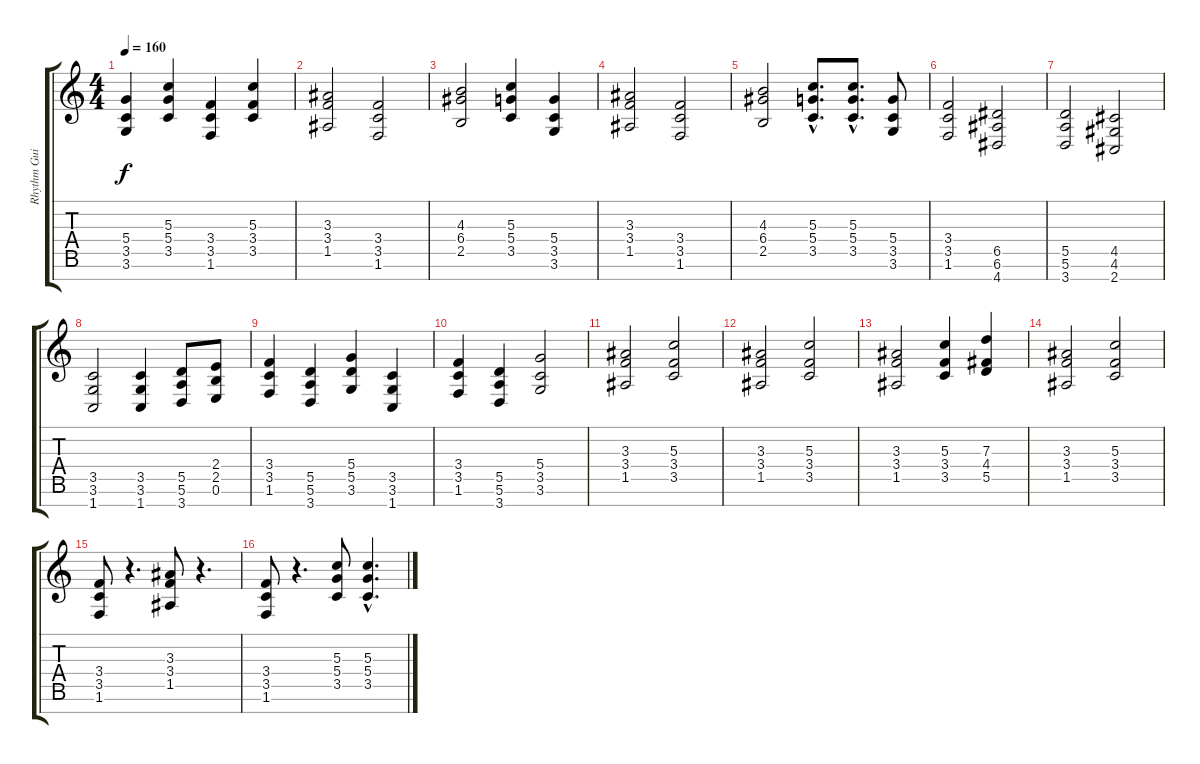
\track ("Rhythm Guitar (7 String)" "Rhythm Gui") {instrument distortionguitar}
\staff {score tabs}
\tuning (E4 B3 G3 D3 A2 E2 B1) {hide}
\ts (4 4)
\tempo 160
\clef g2
\ks c
(5.4 3.5 3.6).4{dy f} (5.3 5.4 3.5).4 (3.4 3.5 1.6).4 (5.3 3.4 3.5).4 |
(3.3 3.4 1.5).2 (3.4 3.5 1.6).2 |
(4.3 6.4 2.5).2 (5.3 5.4 3.5).4 (5.4 3.5 3.6).4 |
(3.3 3.4 1.5).2 (3.4 3.5 1.6).2 |
(4.3 6.4 2.5).2 (5.3{hac} 5.4{hac} 3.5{hac}).8{d} (5.3{hac} 5.4{hac} 3.5{hac}).8{d} (5.4 3.5 3.6).8 |
(3.4 3.5 1.6).2 (6.5 6.6 4.7).2 |
(5.5 5.6 3.7).2 (4.5 4.6 2.7).2 |
(3.5 3.6 1.7).2 (3.5 3.6 1.7).4 (5.5 5.6 3.7).8 (2.4 2.5 0.6).8 |
(3.4 3.5 1.6).4 (5.5 5.6 3.7).4 (5.4 5.5 3.6).4 (3.5 3.6 1.7).4 |
(3.4 3.5 1.6).4 (5.5 5.6 3.7).4 (5.4 3.5 3.6).2 |
(3.3 3.4 1.5).2 (5.3 3.4 3.5).2 |
(3.3 3.4 1.5).2 (5.3 3.4 3.5).2 |
(3.3 3.4 1.5).2 (5.3 3.4 3.5).4 (7.3 4.4 5.5).4 |
(3.3 3.4 1.5).2 (5.3 3.4 3.5).2 |
(3.4 3.5 1.6).8 r.4{d} (3.3 3.4 1.5).8 r.4{d} |
(3.4 3.5 1.6).8 r.4{d} (5.3 5.4 3.5).8 (5.3{hac} 5.4{hac} 3.5{hac}).4{d}
